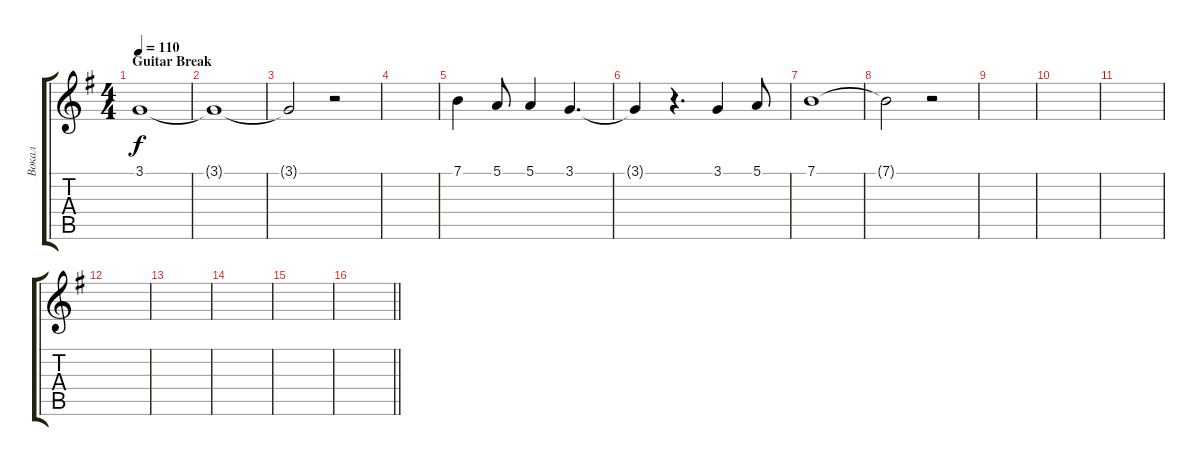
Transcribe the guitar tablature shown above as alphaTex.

\track ("Вокал" "Вокал") {instrument trumpet}
\staff {score tabs}
\tuning (E4 B3 G3 D3 A2 E2) {hide}
\ts (4 4)
\section ("" "Guitar Break")
\tempo 110
\clef g2
\ks eminor
3.1.1{dy f} |
3.1{t}.1 |
3.1{t}.2 r.2 |
|
7.1.4 5.1.8 5.1.4 3.1.4{d} |
3.1{t}.4 r.4{d} 3.1.4 5.1.8 |
7.1.1 |
7.1{t}.2 r.2 |
|
|
|
|
|
|
|
\barLineRight lightlight
